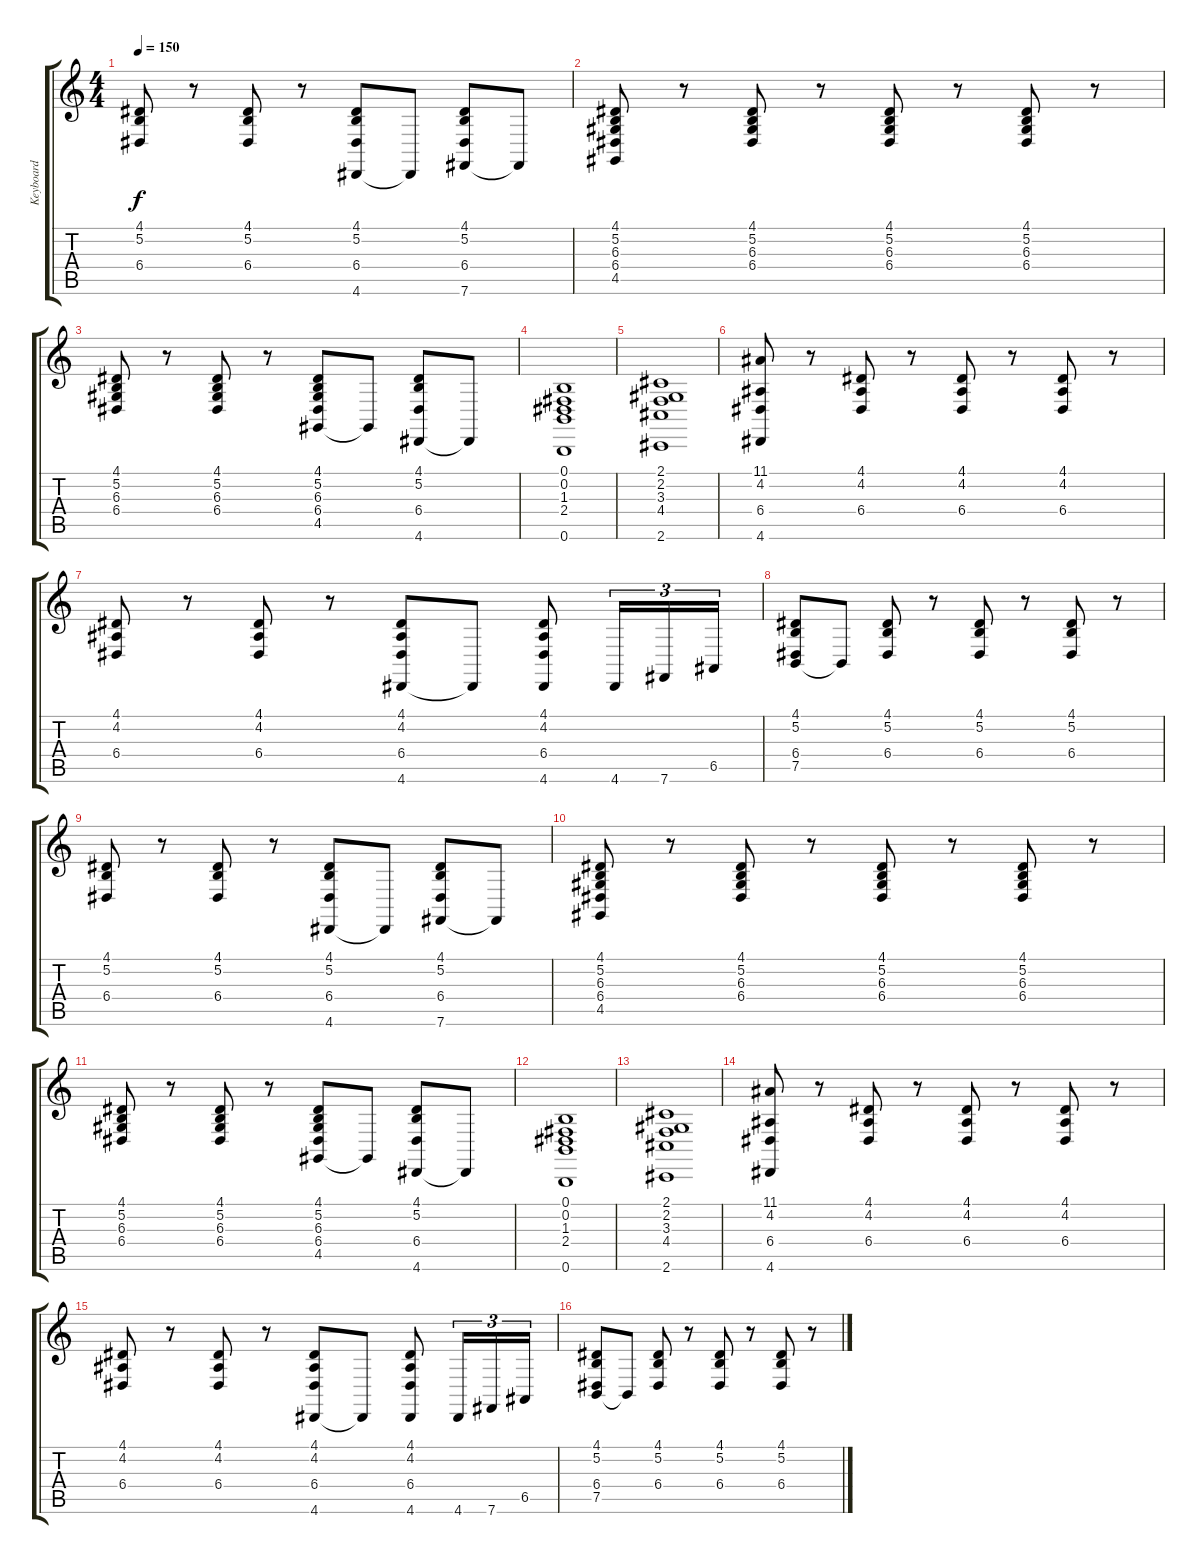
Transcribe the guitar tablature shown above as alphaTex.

\track ("Keyboard" "Keyboard") {instrument stringensemble1}
\staff {score tabs}
\tuning (B3 Gb3 D3 A2 E2 B1) {hide}
\ts (4 4)
\tempo 150
\clef g2
\ks c
(4.1 5.2 6.4).8{dy f} r.8 (4.1 5.2 6.4).8 r.8 (4.1 5.2 6.4 4.6).8 4.6{t}.8 (4.1 5.2 6.4 7.6).8 7.6{t}.8 |
(4.1 5.2 6.3 6.4 4.5).8 r.8 (4.1 5.2 6.3 6.4).8 r.8 (4.1 5.2 6.3 6.4).8 r.8 (4.1 5.2 6.3 6.4).8 r.8 |
(4.1 5.2 6.3 6.4).8 r.8 (4.1 5.2 6.3 6.4).8 r.8 (4.1 5.2 6.3 6.4 4.5).8 4.5{t}.8 (4.1 5.2 6.4 4.6).8 4.6{t}.8 |
(0.1 0.2 1.3 2.4 0.6).1 |
(2.1 2.2 3.3 4.4 2.6).1 |
(11.1 4.2 6.4 4.6).8 r.8 (4.1 4.2 6.4).8 r.8 (4.1 4.2 6.4).8 r.8 (4.1 4.2 6.4).8 r.8 |
(4.1 4.2 6.4).8 r.8 (4.1 4.2 6.4).8 r.8 (4.1 4.2 6.4 4.6).8 4.6{t}.8 (4.1 4.2 6.4 4.6).8 4.6.16{tu (3 2)} 7.6.16{tu (3 2)} 6.5.16{tu (3 2)} |
(4.1 5.2 6.4 7.5).8 7.5{t}.8 (4.1 5.2 6.4).8 r.8 (4.1 5.2 6.4).8 r.8 (4.1 5.2 6.4).8 r.8 |
(4.1 5.2 6.4).8 r.8 (4.1 5.2 6.4).8 r.8 (4.1 5.2 6.4 4.6).8 4.6{t}.8 (4.1 5.2 6.4 7.6).8 7.6{t}.8 |
(4.1 5.2 6.3 6.4 4.5).8 r.8 (4.1 5.2 6.3 6.4).8 r.8 (4.1 5.2 6.3 6.4).8 r.8 (4.1 5.2 6.3 6.4).8 r.8 |
(4.1 5.2 6.3 6.4).8 r.8 (4.1 5.2 6.3 6.4).8 r.8 (4.1 5.2 6.3 6.4 4.5).8 4.5{t}.8 (4.1 5.2 6.4 4.6).8 4.6{t}.8 |
(0.1 0.2 1.3 2.4 0.6).1 |
(2.1 2.2 3.3 4.4 2.6).1 |
(11.1 4.2 6.4 4.6).8 r.8 (4.1 4.2 6.4).8 r.8 (4.1 4.2 6.4).8 r.8 (4.1 4.2 6.4).8 r.8 |
(4.1 4.2 6.4).8 r.8 (4.1 4.2 6.4).8 r.8 (4.1 4.2 6.4 4.6).8 4.6{t}.8 (4.1 4.2 6.4 4.6).8 4.6.16{tu (3 2)} 7.6.16{tu (3 2)} 6.5.16{tu (3 2)} |
(4.1 5.2 6.4 7.5).8 7.5{t}.8 (4.1 5.2 6.4).8 r.8 (4.1 5.2 6.4).8 r.8 (4.1 5.2 6.4).8 r.8
